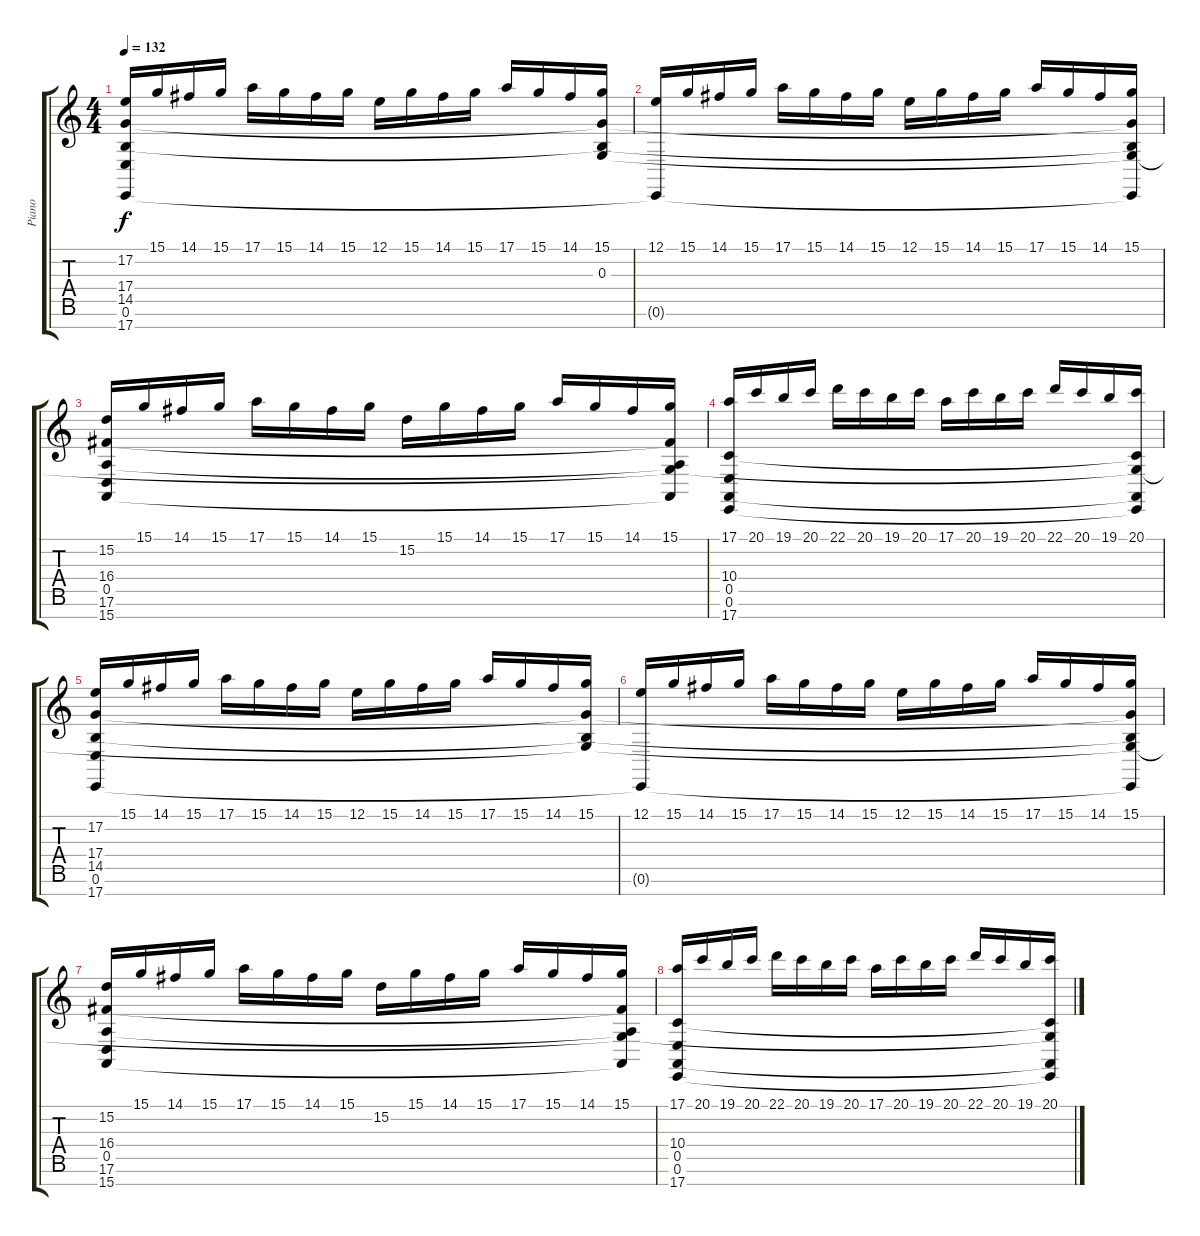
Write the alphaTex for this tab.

\track ("Piano" "Piano") {instrument acousticgrandpiano}
\staff {score tabs}
\tuning (E4 B3 G3 D3 A2 E2 B1) {hide}
\ts (4 4)
\tempo 132
\clef g2
\ks c
(17.2 17.4 14.5 0.6 17.7).16{dy f} 15.1.16 14.1.16 15.1.16 17.1.16 15.1.16 14.1.16 15.1.16 12.1.16 15.1.16 14.1.16 15.1.16 17.1.16 15.1.16 14.1.16 (15.1 0.3 17.4{t} 14.5{t}).16 |
(12.1 0.6{t}).16 15.1.16 14.1.16 15.1.16 17.1.16 15.1.16 14.1.16 15.1.16 12.1.16 15.1.16 14.1.16 15.1.16 17.1.16 15.1.16 14.1.16 (15.1 0.3{t} 17.4{t} 14.5{t} 0.6{t}).16 |
(15.2 16.4 0.5 17.6 15.7).16 15.1.16 14.1.16 15.1.16 17.1.16 15.1.16 14.1.16 15.1.16 15.2.16 15.1.16 14.1.16 15.1.16 17.1.16 15.1.16 14.1.16 (15.1 0.3{t} 16.4{t} 0.5{t} 17.6{t}).16 |
(17.1 10.4 0.5 0.6 17.7).16 20.1.16 19.1.16 20.1.16 22.1.16 20.1.16 19.1.16 20.1.16 17.1.16 20.1.16 19.1.16 20.1.16 22.1.16 20.1.16 19.1.16 (20.1 0.3{t} 10.4{t} 0.5{t} 0.6{t}).16 |
(17.2 17.4 14.5 0.6 17.7).16 15.1.16 14.1.16 15.1.16 17.1.16 15.1.16 14.1.16 15.1.16 12.1.16 15.1.16 14.1.16 15.1.16 17.1.16 15.1.16 14.1.16 (15.1 0.3{t} 17.4{t} 14.5{t}).16 |
(12.1 0.6{t}).16 15.1.16 14.1.16 15.1.16 17.1.16 15.1.16 14.1.16 15.1.16 12.1.16 15.1.16 14.1.16 15.1.16 17.1.16 15.1.16 14.1.16 (15.1 0.3{t} 17.4{t} 14.5{t} 0.6{t}).16 |
(15.2 16.4 0.5 17.6 15.7).16 15.1.16 14.1.16 15.1.16 17.1.16 15.1.16 14.1.16 15.1.16 15.2.16 15.1.16 14.1.16 15.1.16 17.1.16 15.1.16 14.1.16 (15.1 0.3{t} 16.4{t} 0.5{t} 17.6{t}).16 |
(17.1 10.4 0.5 0.6 17.7).16 20.1.16 19.1.16 20.1.16 22.1.16 20.1.16 19.1.16 20.1.16 17.1.16 20.1.16 19.1.16 20.1.16 22.1.16 20.1.16 19.1.16 (20.1 0.3{t} 10.4{t} 0.5{t} 0.6{t}).16
